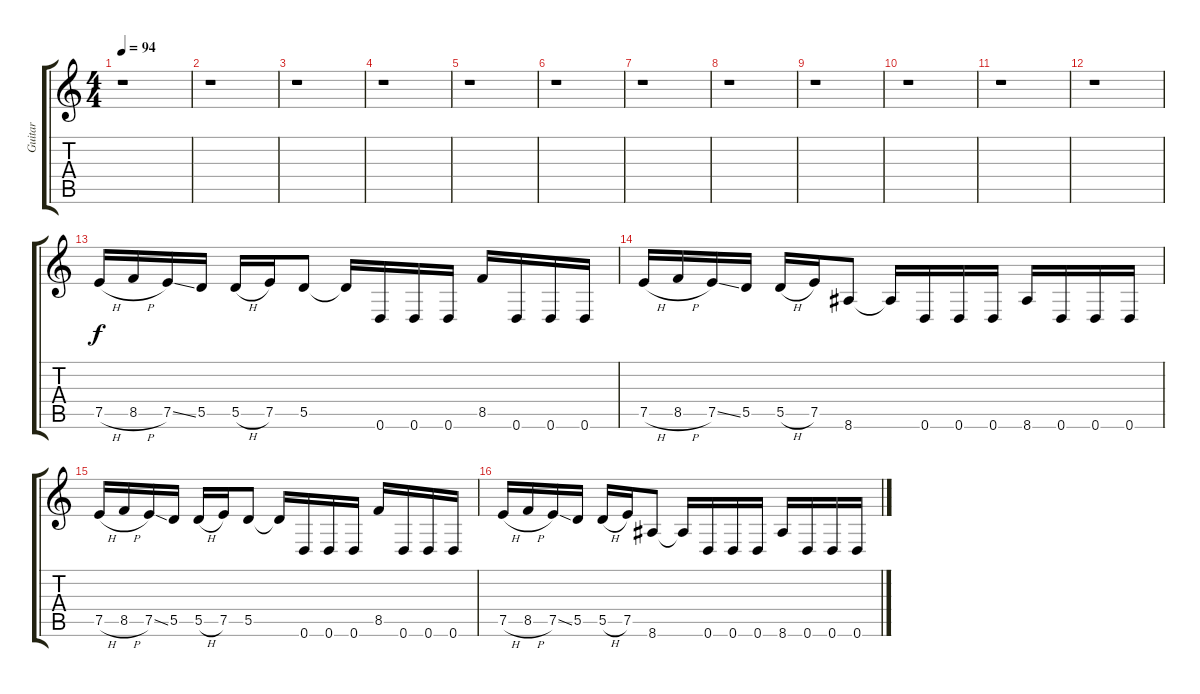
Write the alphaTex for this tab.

\track ("Guitar" "Guitar") {instrument distortionguitar}
\staff {score tabs}
\tuning (E4 B3 G3 D3 A2 D2) {hide}
\ts (4 4)
\tempo 94
\clef g2
\ks c
r.1{dy f} |
r.1 |
r.1 |
r.1 |
r.1 |
r.1 |
r.1 |
r.1 |
r.1 |
r.1 |
r.1 |
r.1 |
7.5{h}.16 8.5{h}.16 7.5{ss}.16 5.5.16 5.5{h}.16 7.5.16 5.5.8 5.5{t}.16 0.6.16 0.6.16 0.6.16 8.5.16 0.6.16 0.6.16 0.6.16 |
7.5{h}.16 8.5{h}.16 7.5{ss}.16 5.5.16 5.5{h}.16 7.5.16 8.6.8 8.6{t}.16 0.6.16 0.6.16 0.6.16 8.6.16 0.6.16 0.6.16 0.6.16 |
7.5{h}.16 8.5{h}.16 7.5{ss}.16 5.5.16 5.5{h}.16 7.5.16 5.5.8 5.5{t}.16 0.6.16 0.6.16 0.6.16 8.5.16 0.6.16 0.6.16 0.6.16 |
7.5{h}.16 8.5{h}.16 7.5{ss}.16 5.5.16 5.5{h}.16 7.5.16 8.6.8 8.6{t}.16 0.6.16 0.6.16 0.6.16 8.6.16 0.6.16 0.6.16 0.6.16
